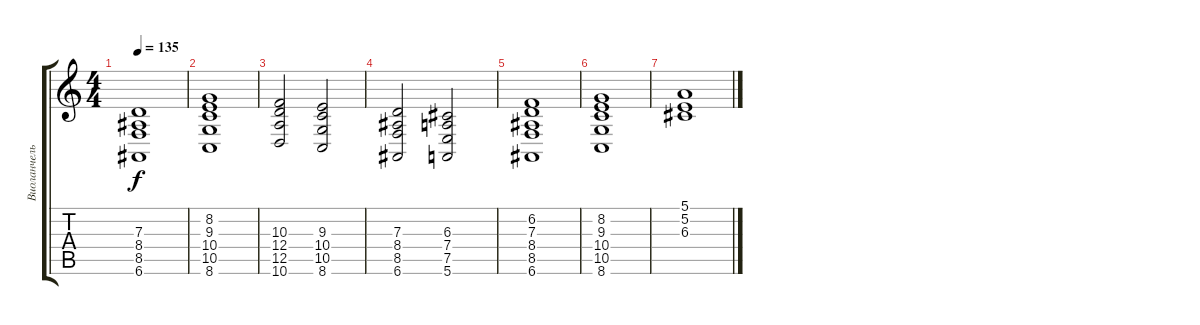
\track ("Виоланчель" "Виоланчель") {instrument viola}
\staff {score tabs}
\tuning (E4 B3 G3 D3 A2 E2) {hide}
\ts (4 4)
\tempo 135
\clef g2
\ks c
(7.3 8.4 8.5 6.6).1{dy f} |
(8.2 9.3 10.4 10.5 8.6).1 |
(10.3 12.4 12.5 10.6).2 (9.3 10.4 10.5 8.6).2 |
(7.3 8.4 8.5 6.6).2 (6.3 7.4 7.5 5.6).2 |
(6.2 7.3 8.4 8.5 6.6).1 |
(8.2 9.3 10.4 10.5 8.6).1 |
(5.1 5.2 6.3).1
